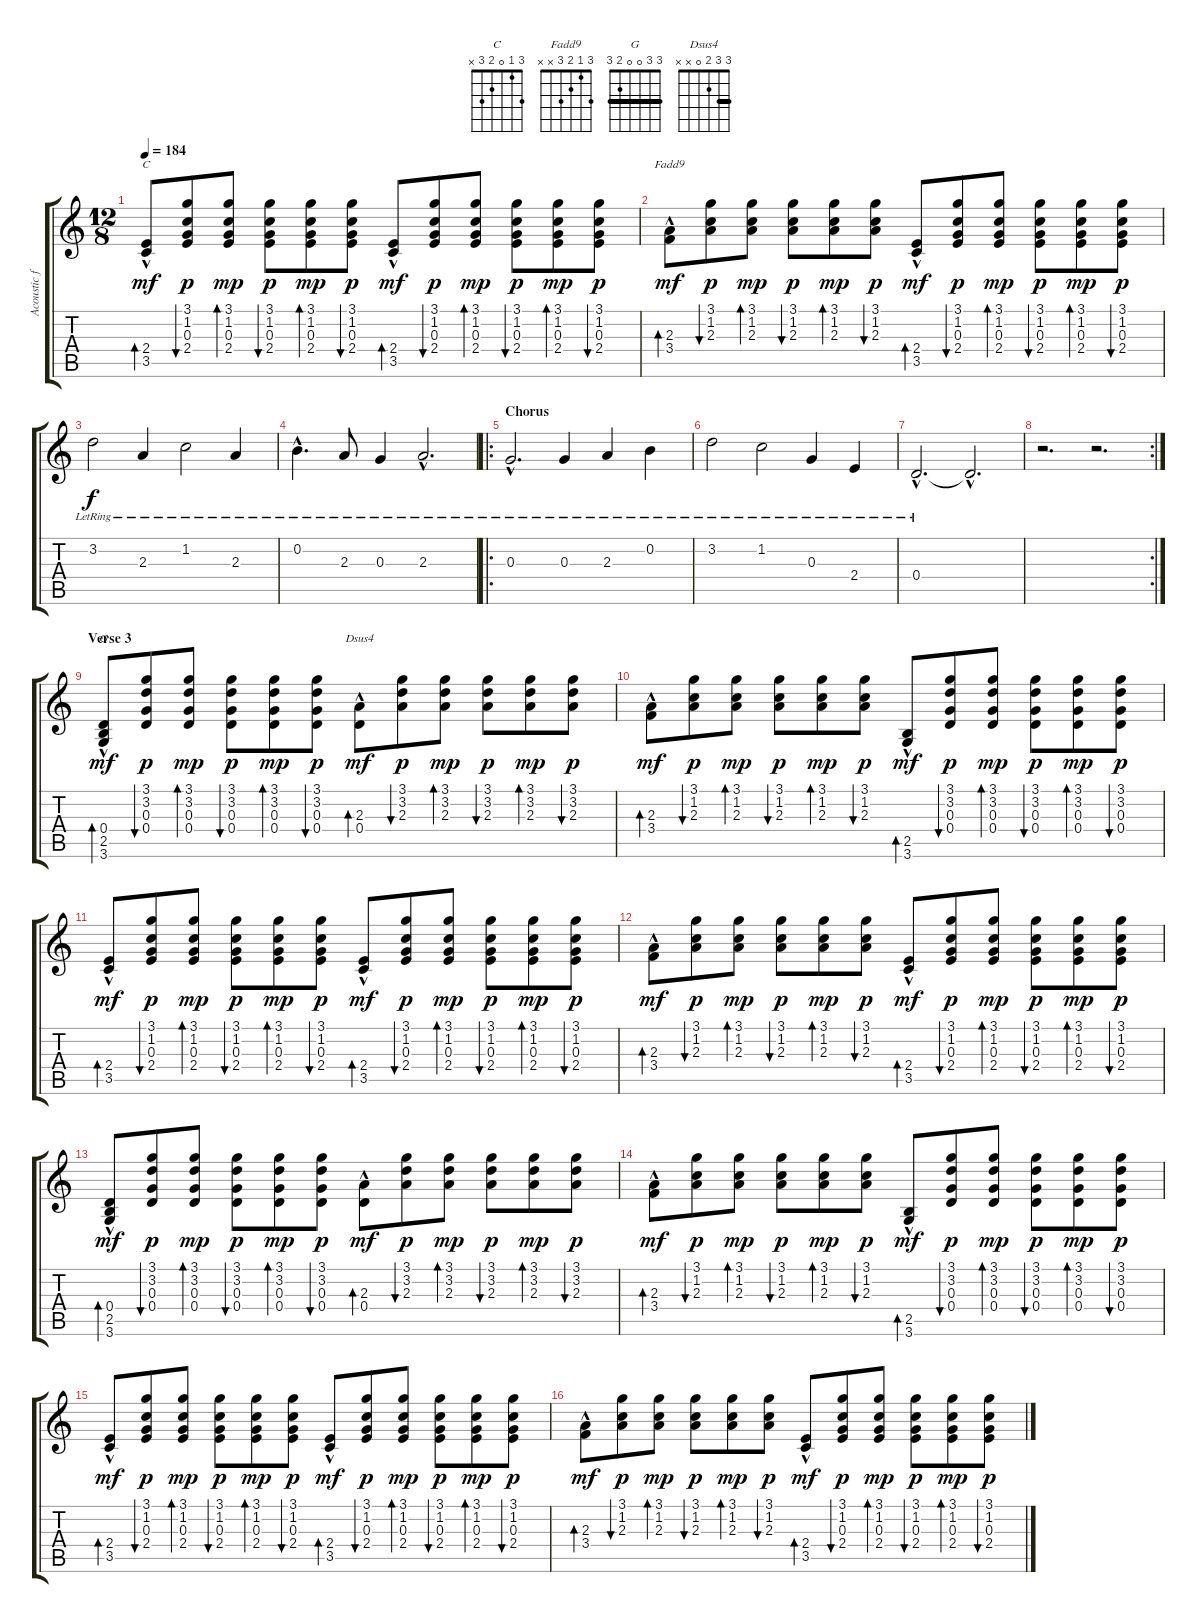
\track ("Acoustic fill guitar" "Acoustic f") {instrument acousticguitarsteel}
\staff {score tabs}
\tuning (E4 B3 G3 D3 A2 E2) {hide}
\chord ("C" 3 1 0 2 3 x)
\chord ("Fadd9" 3 1 2 3 x x)
\chord ("G" 3 3 0 0 2 3) {barre 3}
\chord ("Dsus4" 3 3 2 0 x x) {barre 3}
\ts (12 8)
\tempo 184
\clef g2
\ks c
(2.4 3.5{hac}).8{bd 60 ch "C" dy mf} (3.1 1.2 0.3 2.4).8{bu 60 dy p} (3.1 1.2 0.3 2.4).8{bd 60 dy mp} (3.1 1.2 0.3 2.4).8{bu 60 dy p} (3.1 1.2 0.3 2.4).8{bd 60 dy mp} (3.1 1.2 0.3 2.4).8{bu 60 dy p} (2.4 3.5{hac}).8{bd 60 dy mf} (3.1 1.2 0.3 2.4).8{bu 60 dy p} (3.1 1.2 0.3 2.4).8{bd 60 dy mp} (3.1 1.2 0.3 2.4).8{bu 60 dy p} (3.1 1.2 0.3 2.4).8{bd 60 dy mp} (3.1 1.2 0.3 2.4).8{bu 60 dy p} |
(2.3 3.4{hac}).8{bd 60 ch "Fadd9" dy mf} (3.1 1.2 2.3).8{bu 60 dy p} (3.1 1.2 2.3).8{bd 60 dy mp} (3.1 1.2 2.3).8{bu 60 dy p} (3.1 1.2 2.3).8{bd 60 dy mp} (3.1 1.2 2.3).8{bu 60 dy p} (2.4{hac} 3.5{hac}).8{bd 60 dy mf} (3.1 1.2 0.3 2.4).8{bu 60 dy p} (3.1 1.2 0.3 2.4).8{bd 60 dy mp} (3.1 1.2 0.3 2.4).8{bu 60 dy p} (3.1 1.2 0.3 2.4).8{bd 60 dy mp} (3.1 1.2 0.3 2.4).8{bu 60 dy p} |
3.2{lr}.2{dy f volume 10} 2.3{lr}.4 1.2{lr}.2 2.3{lr}.4 |
0.2{hac lr}.4{d} 2.3{lr}.8 0.3{lr}.4 2.3{hac lr}.2{d} |
\ro
\section ("" "Chorus")
0.3{hac lr}.2{d} 0.3{lr}.4 2.3{lr}.4 0.2{lr}.4 |
3.2{lr}.2 1.2{lr}.2 0.3{lr}.4 2.4{lr}.4 |
0.4{hac lr}.2{d} 0.4{hac t}.2{d} |
\rc 2
r.2{d} r.2{d} |
\section ("" "Verse 3")
(0.4 2.5{hac} 3.6{hac}).8{bd 60 ch "G" dy mf volume 8} (3.1 3.2 0.3 0.4).8{bu 60 dy p} (3.1 3.2 0.3 0.4).8{bd 60 dy mp} (3.1 3.2 0.3 0.4).8{bu 60 dy p} (3.1 3.2 0.3 0.4).8{bd 60 dy mp} (3.1 3.2 0.3 0.4).8{bu 60 dy p} (2.3 0.4{hac}).8{bd 60 ch "Dsus4" dy mf} (3.1 3.2 2.3).8{bu 60 dy p} (3.1 3.2 2.3).8{bd 60 dy mp} (3.1 3.2 2.3).8{bu 60 dy p} (3.1 3.2 2.3).8{bd 60 dy mp} (3.1 3.2 2.3).8{bu 60 dy p} |
(2.3 3.4{hac}).8{bd 60 dy mf} (3.1 1.2 2.3).8{bu 60 dy p} (3.1 1.2 2.3).8{bd 60 dy mp} (3.1 1.2 2.3).8{bu 60 dy p} (3.1 1.2 2.3).8{bd 60 dy mp} (3.1 1.2 2.3).8{bu 60 dy p} (2.5{hac} 3.6{hac}).8{bd 60 dy mf} (3.1 3.2 0.3 0.4).8{bu 60 dy p} (3.1 3.2 0.3 0.4).8{bd 60 dy mp} (3.1 3.2 0.3 0.4).8{bu 60 dy p} (3.1 3.2 0.3 0.4).8{bd 60 dy mp} (3.1 3.2 0.3 0.4).8{bu 60 dy p} |
(2.4 3.5{hac}).8{bd 60 dy mf} (3.1 1.2 0.3 2.4).8{bu 60 dy p} (3.1 1.2 0.3 2.4).8{bd 60 dy mp} (3.1 1.2 0.3 2.4).8{bu 60 dy p} (3.1 1.2 0.3 2.4).8{bd 60 dy mp} (3.1 1.2 0.3 2.4).8{bu 60 dy p} (2.4 3.5{hac}).8{bd 60 dy mf} (3.1 1.2 0.3 2.4).8{bu 60 dy p} (3.1 1.2 0.3 2.4).8{bd 60 dy mp} (3.1 1.2 0.3 2.4).8{bu 60 dy p} (3.1 1.2 0.3 2.4).8{bd 60 dy mp} (3.1 1.2 0.3 2.4).8{bu 60 dy p} |
(2.3 3.4{hac}).8{bd 60 dy mf} (3.1 1.2 2.3).8{bu 60 dy p} (3.1 1.2 2.3).8{bd 60 dy mp} (3.1 1.2 2.3).8{bu 60 dy p} (3.1 1.2 2.3).8{bd 60 dy mp} (3.1 1.2 2.3).8{bu 60 dy p} (2.4{hac} 3.5{hac}).8{bd 60 dy mf} (3.1 1.2 0.3 2.4).8{bu 60 dy p} (3.1 1.2 0.3 2.4).8{bd 60 dy mp} (3.1 1.2 0.3 2.4).8{bu 60 dy p} (3.1 1.2 0.3 2.4).8{bd 60 dy mp} (3.1 1.2 0.3 2.4).8{bu 60 dy p} |
(0.4 2.5{hac} 3.6{hac}).8{bd 60 dy mf} (3.1 3.2 0.3 0.4).8{bu 60 dy p} (3.1 3.2 0.3 0.4).8{bd 60 dy mp} (3.1 3.2 0.3 0.4).8{bu 60 dy p} (3.1 3.2 0.3 0.4).8{bd 60 dy mp} (3.1 3.2 0.3 0.4).8{bu 60 dy p} (2.3 0.4{hac}).8{bd 60 dy mf} (3.1 3.2 2.3).8{bu 60 dy p} (3.1 3.2 2.3).8{bd 60 dy mp} (3.1 3.2 2.3).8{bu 60 dy p} (3.1 3.2 2.3).8{bd 60 dy mp} (3.1 3.2 2.3).8{bu 60 dy p} |
(2.3 3.4{hac}).8{bd 60 dy mf} (3.1 1.2 2.3).8{bu 60 dy p} (3.1 1.2 2.3).8{bd 60 dy mp} (3.1 1.2 2.3).8{bu 60 dy p} (3.1 1.2 2.3).8{bd 60 dy mp} (3.1 1.2 2.3).8{bu 60 dy p} (2.5{hac} 3.6{hac}).8{bd 60 dy mf} (3.1 3.2 0.3 0.4).8{bu 60 dy p} (3.1 3.2 0.3 0.4).8{bd 60 dy mp} (3.1 3.2 0.3 0.4).8{bu 60 dy p} (3.1 3.2 0.3 0.4).8{bd 60 dy mp} (3.1 3.2 0.3 0.4).8{bu 60 dy p} |
(2.4 3.5{hac}).8{bd 60 dy mf} (3.1 1.2 0.3 2.4).8{bu 60 dy p} (3.1 1.2 0.3 2.4).8{bd 60 dy mp} (3.1 1.2 0.3 2.4).8{bu 60 dy p} (3.1 1.2 0.3 2.4).8{bd 60 dy mp} (3.1 1.2 0.3 2.4).8{bu 60 dy p} (2.4 3.5{hac}).8{bd 60 dy mf} (3.1 1.2 0.3 2.4).8{bu 60 dy p} (3.1 1.2 0.3 2.4).8{bd 60 dy mp} (3.1 1.2 0.3 2.4).8{bu 60 dy p} (3.1 1.2 0.3 2.4).8{bd 60 dy mp} (3.1 1.2 0.3 2.4).8{bu 60 dy p} |
(2.3 3.4{hac}).8{bd 60 dy mf} (3.1 1.2 2.3).8{bu 60 dy p} (3.1 1.2 2.3).8{bd 60 dy mp} (3.1 1.2 2.3).8{bu 60 dy p} (3.1 1.2 2.3).8{bd 60 dy mp} (3.1 1.2 2.3).8{bu 60 dy p} (2.4{hac} 3.5{hac}).8{bd 60 dy mf} (3.1 1.2 0.3 2.4).8{bu 60 dy p} (3.1 1.2 0.3 2.4).8{bd 60 dy mp} (3.1 1.2 0.3 2.4).8{bu 60 dy p} (3.1 1.2 0.3 2.4).8{bd 60 dy mp} (3.1 1.2 0.3 2.4).8{bu 60 dy p}
